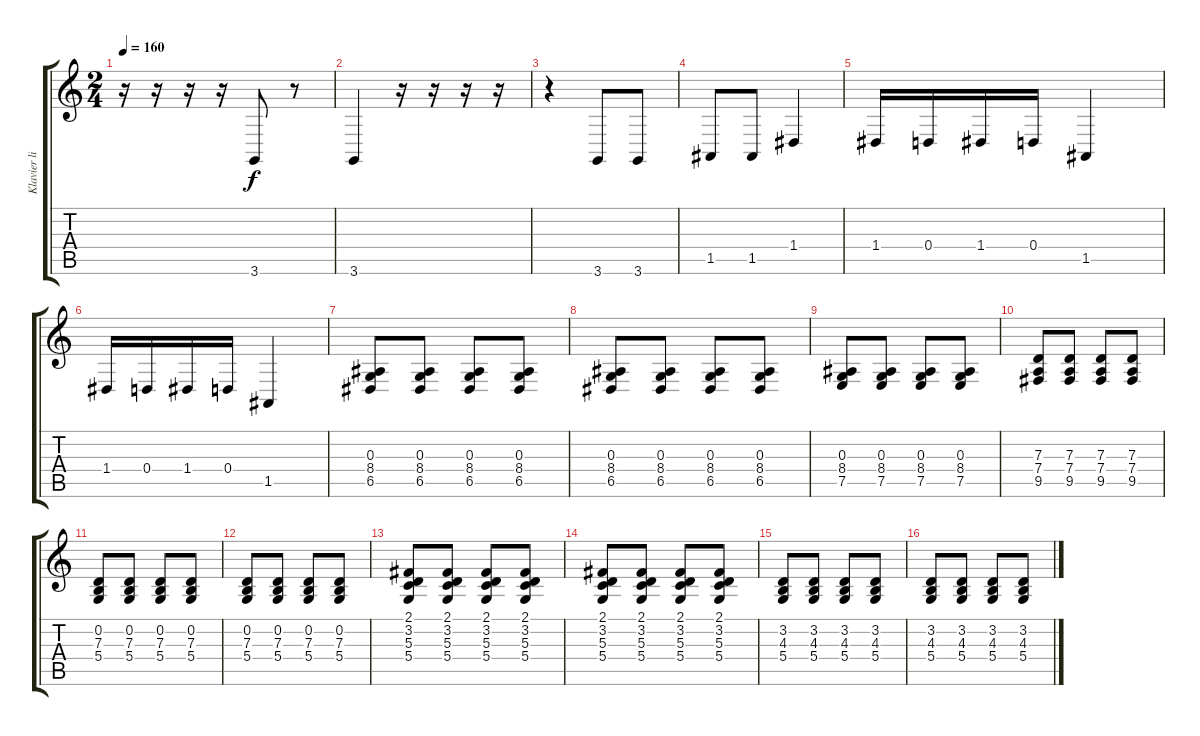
\track ("Klavier linke Hand" "Klavier li") {instrument acousticgrandpiano}
\staff {score tabs}
\tuning (E4 B3 G3 D3 A2 E2) {hide}
\ts (2 4)
\tempo 160
\clef g2
\ks c
r.16{dy f} r.16 r.16 r.16 3.6.8 r.8 |
3.6.4 r.16 r.16 r.16 r.16 |
r.4 3.6.8 3.6.8 |
1.5.8 1.5.8 1.4.4 |
1.4.16 0.4.16 1.4.16 0.4.16 1.5.4 |
1.4.16 0.4.16 1.4.16 0.4.16 1.5.4 |
(0.3 8.4 6.5).8 (0.3 8.4 6.5).8 (0.3 8.4 6.5).8 (0.3 8.4 6.5).8 |
(0.3 8.4 6.5).8 (0.3 8.4 6.5).8 (0.3 8.4 6.5).8 (0.3 8.4 6.5).8 |
(0.3 8.4 7.5).8 (0.3 8.4 7.5).8 (0.3 8.4 7.5).8 (0.3 8.4 7.5).8 |
(7.3 7.4 9.5).8 (7.3 7.4 9.5).8 (7.3 7.4 9.5).8 (7.3 7.4 9.5).8 |
(0.2 7.3 5.4).8 (0.2 7.3 5.4).8 (0.2 7.3 5.4).8 (0.2 7.3 5.4).8 |
(0.2 7.3 5.4).8 (0.2 7.3 5.4).8 (0.2 7.3 5.4).8 (0.2 7.3 5.4).8 |
(2.1 3.2 5.3 5.4).8 (2.1 3.2 5.3 5.4).8 (2.1 3.2 5.3 5.4).8 (2.1 3.2 5.3 5.4).8 |
(2.1 3.2 5.3 5.4).8 (2.1 3.2 5.3 5.4).8 (2.1 3.2 5.3 5.4).8 (2.1 3.2 5.3 5.4).8 |
(3.2 4.3 5.4).8 (3.2 4.3 5.4).8 (3.2 4.3 5.4).8 (3.2 4.3 5.4).8 |
(3.2 4.3 5.4).8 (3.2 4.3 5.4).8 (3.2 4.3 5.4).8 (3.2 4.3 5.4).8
